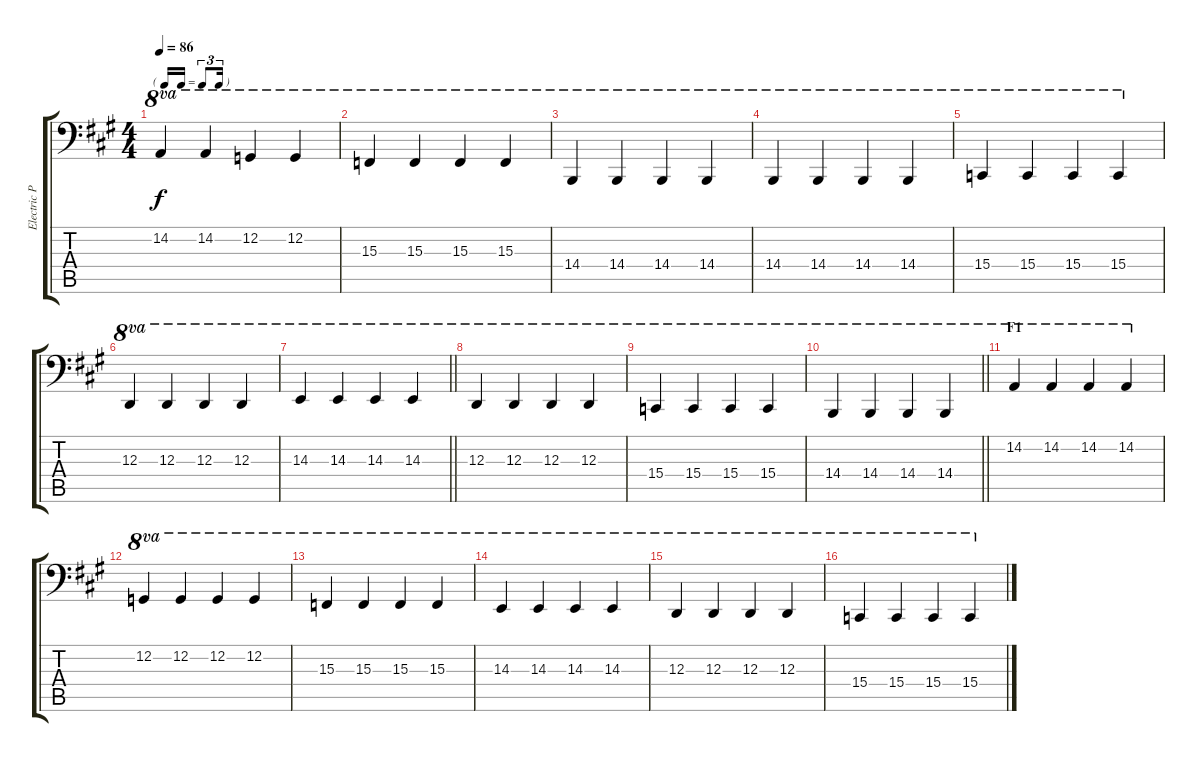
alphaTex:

\track ("Electric Piano LH (John Lennon)" "Electric P") {instrument rockorgan}
\staff {score tabs}
\tuning (C3 G2 D2 A1 E1 B0) {hide}
\ts (4 4)
\tf triplet16th
\tempo 86
\clef f4
\ks a
14.2.4{ot 8va dy f} 14.2.4{ot 8va} 12.2.4{ot 8va} 12.2.4{ot 8va} |
15.3.4{ot 8va} 15.3.4{ot 8va} 15.3.4{ot 8va} 15.3.4{ot 8va} |
14.4.4{ot 8va} 14.4.4{ot 8va} 14.4.4{ot 8va} 14.4.4{ot 8va} |
14.4.4{ot 8va} 14.4.4{ot 8va} 14.4.4{ot 8va} 14.4.4{ot 8va} |
15.4.4{ot 8va} 15.4.4{ot 8va} 15.4.4{ot 8va} 15.4.4{ot 8va} |
12.3.4{ot 8va} 12.3.4{ot 8va} 12.3.4{ot 8va} 12.3.4{ot 8va} |
\barLineRight lightlight
14.3.4{ot 8va} 14.3.4{ot 8va} 14.3.4{ot 8va} 14.3.4{ot 8va} |
12.3.4{ot 8va} 12.3.4{ot 8va} 12.3.4{ot 8va} 12.3.4{ot 8va} |
15.4.4{ot 8va} 15.4.4{ot 8va} 15.4.4{ot 8va} 15.4.4{ot 8va} |
\barLineRight lightlight
14.4.4{ot 8va} 14.4.4{ot 8va} 14.4.4{ot 8va} 14.4.4{ot 8va} |
\section ("" "F1")
14.2.4{ot 8va} 14.2.4{ot 8va} 14.2.4{ot 8va} 14.2.4{ot 8va} |
12.2.4{ot 8va} 12.2.4{ot 8va} 12.2.4{ot 8va} 12.2.4{ot 8va} |
15.3.4{ot 8va} 15.3.4{ot 8va} 15.3.4{ot 8va} 15.3.4{ot 8va} |
14.3.4{ot 8va} 14.3.4{ot 8va} 14.3.4{ot 8va} 14.3.4{ot 8va} |
12.3.4{ot 8va} 12.3.4{ot 8va} 12.3.4{ot 8va volume 12} 12.3.4{ot 8va} |
15.4.4{ot 8va} 15.4.4{ot 8va} 15.4.4{ot 8va} 15.4.4{ot 8va}
